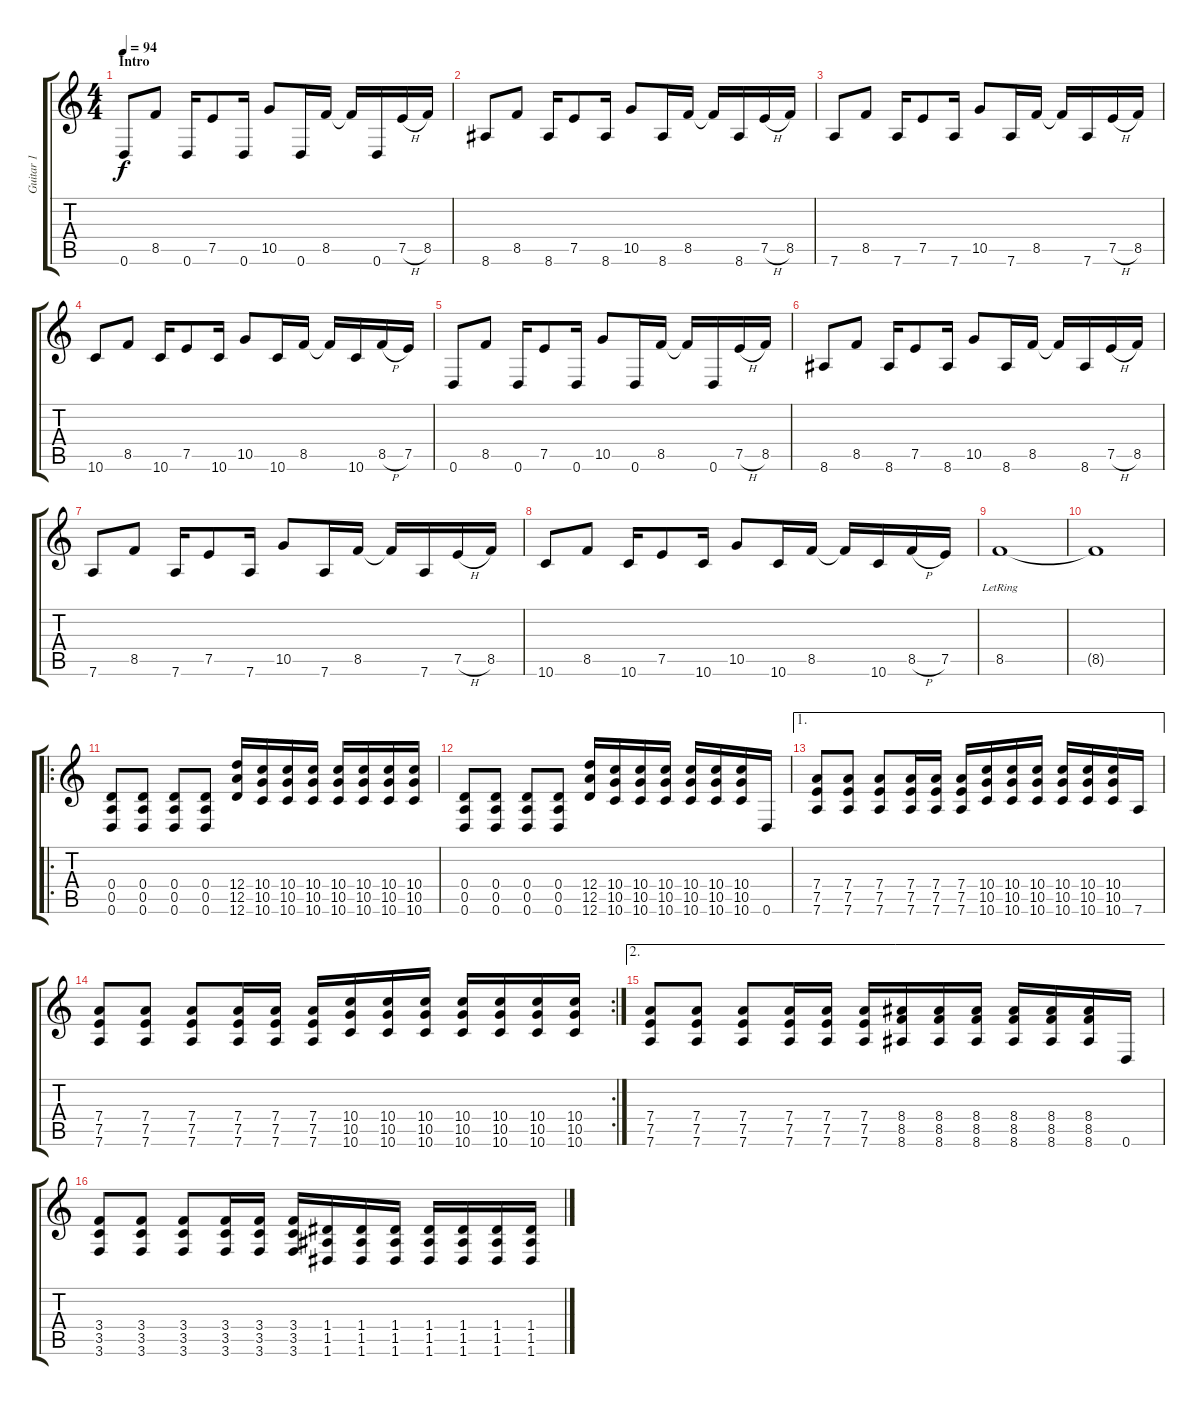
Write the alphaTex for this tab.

\track ("Guitar 1" "Guitar 1") {instrument overdrivenguitar}
\staff {score tabs}
\tuning (E4 B3 G3 D3 A2 D2) {hide}
\ts (4 4)
\section ("" "Intro")
\tempo 94
\clef g2
\ks c
0.6.8{dy f instrument overdrivenguitar} 8.5.8 0.6.16 7.5.8 0.6.16 10.5.8 0.6.16 8.5.16 8.5{t}.16 0.6.16 7.5{h}.16 8.5.16 |
8.6.8 8.5.8 8.6.16 7.5.8 8.6.16 10.5.8 8.6.16 8.5.16 8.5{t}.16 8.6.16 7.5{h}.16 8.5.16 |
7.6.8 8.5.8 7.6.16 7.5.8 7.6.16 10.5.8 7.6.16 8.5.16 8.5{t}.16 7.6.16 7.5{h}.16 8.5.16 |
10.6.8 8.5.8 10.6.16 7.5.8 10.6.16 10.5.8 10.6.16 8.5.16 8.5{t}.16 10.6.16 8.5{h}.16 7.5.16 |
0.6.8 8.5.8 0.6.16 7.5.8 0.6.16 10.5.8 0.6.16 8.5.16 8.5{t}.16 0.6.16 7.5{h}.16 8.5.16 |
8.6.8 8.5.8 8.6.16 7.5.8 8.6.16 10.5.8 8.6.16 8.5.16 8.5{t}.16 8.6.16 7.5{h}.16 8.5.16 |
7.6.8 8.5.8 7.6.16 7.5.8 7.6.16 10.5.8 7.6.16 8.5.16 8.5{t}.16 7.6.16 7.5{h}.16 8.5.16 |
10.6.8 8.5.8 10.6.16 7.5.8 10.6.16 10.5.8 10.6.16 8.5.16 8.5{t}.16 10.6.16 8.5{h}.16 7.5.16 |
8.5{lr}.1 |
8.5{t}.1 |
\ro
(0.4 0.5 0.6).8 (0.4 0.5 0.6).8 (0.4 0.5 0.6).8 (0.4 0.5 0.6).8 (12.4 12.5 12.6).16 (10.4 10.5 10.6).16 (10.4 10.5 10.6).16 (10.4 10.5 10.6).16 (10.4 10.5 10.6).16 (10.4 10.5 10.6).16 (10.4 10.5 10.6).16 (10.4 10.5 10.6).16 |
(0.4 0.5 0.6).8 (0.4 0.5 0.6).8 (0.4 0.5 0.6).8 (0.4 0.5 0.6).8 (12.4 12.5 12.6).16 (10.4 10.5 10.6).16 (10.4 10.5 10.6).16 (10.4 10.5 10.6).16 (10.4 10.5 10.6).16 (10.4 10.5 10.6).16 (10.4 10.5 10.6).16 0.6.16 |
\ae 1
(7.4 7.5 7.6).8 (7.4 7.5 7.6).8 (7.4 7.5 7.6).8 (7.4 7.5 7.6).16 (7.4 7.5 7.6).16 (7.4 7.5 7.6).16 (10.4 10.5 10.6).16 (10.4 10.5 10.6).16 (10.4 10.5 10.6).16 (10.4 10.5 10.6).16 (10.4 10.5 10.6).16 (10.4 10.5 10.6).16 7.6.16 |
\rc 2
(7.4 7.5 7.6).8 (7.4 7.5 7.6).8 (7.4 7.5 7.6).8 (7.4 7.5 7.6).16 (7.4 7.5 7.6).16 (7.4 7.5 7.6).16 (10.4 10.5 10.6).16 (10.4 10.5 10.6).16 (10.4 10.5 10.6).16 (10.4 10.5 10.6).16 (10.4 10.5 10.6).16 (10.4 10.5 10.6).16 (10.4 10.5 10.6).16 |
\ae 2
(7.4 7.5 7.6).8 (7.4 7.5 7.6).8 (7.4 7.5 7.6).8 (7.4 7.5 7.6).16 (7.4 7.5 7.6).16 (7.4 7.5 7.6).16 (8.4 8.5 8.6).16 (8.4 8.5 8.6).16 (8.4 8.5 8.6).16 (8.4 8.5 8.6).16 (8.4 8.5 8.6).16 (8.4 8.5 8.6).16 0.6.16 |
(3.4 3.5 3.6).8 (3.4 3.5 3.6).8 (3.4 3.5 3.6).8 (3.4 3.5 3.6).16 (3.4 3.5 3.6).16 (3.4 3.5 3.6).16 (1.4 1.5 1.6).16 (1.4 1.5 1.6).16 (1.4 1.5 1.6).16 (1.4 1.5 1.6).16 (1.4 1.5 1.6).16 (1.4 1.5 1.6).16 (1.4 1.5 1.6).16
